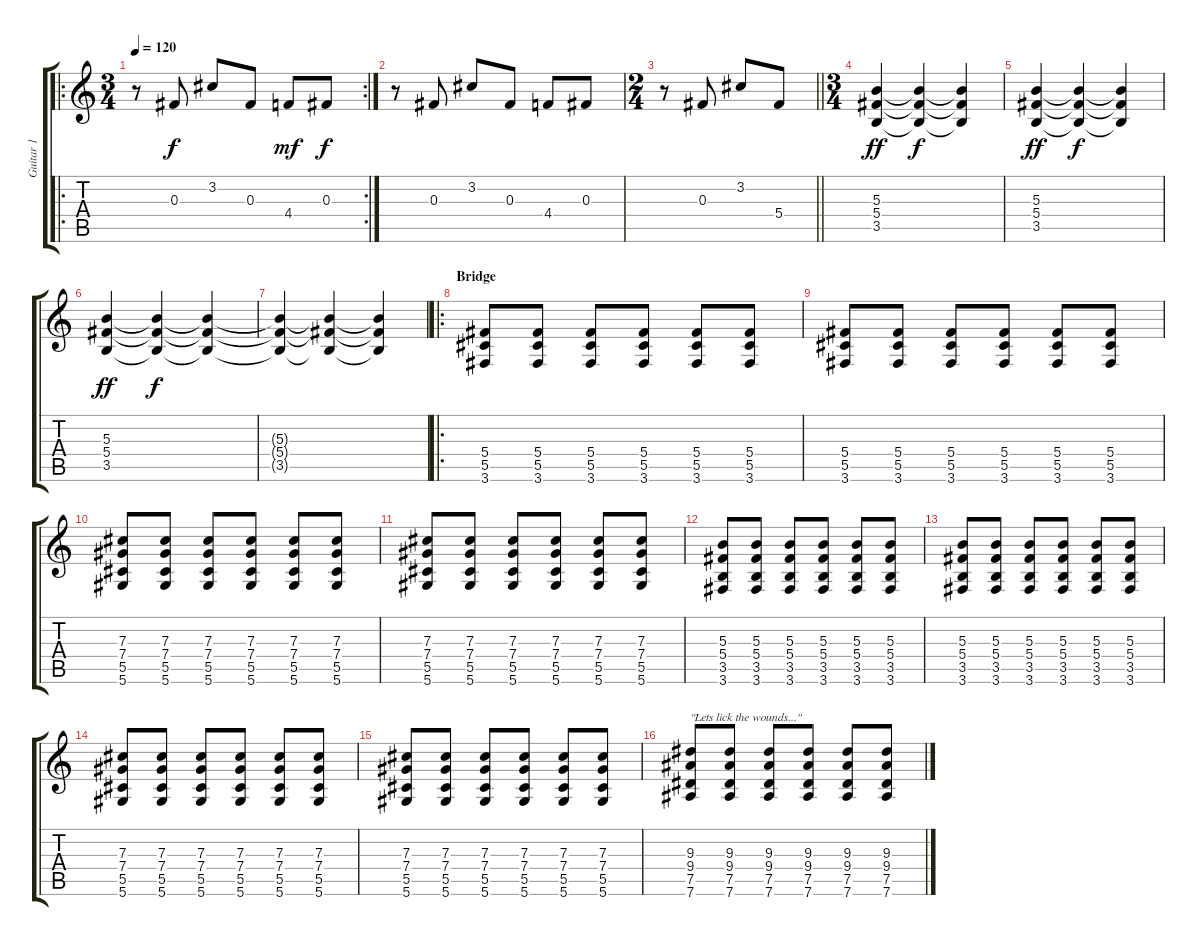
\track ("Guitar 1" "Guitar 1") {instrument overdrivenguitar}
\staff {score tabs}
\tuning (Eb4 Bb3 Gb3 Db3 Ab2 Eb2) {hide}
\ro
\rc 2
\ts (3 4)
\tempo 120
\clef g2
\ks c
r.8{dy f} 0.3.8 3.2.8 0.3.8 4.4.8{dy mf} 0.3.8{dy f} |
r.8 0.3.8 3.2.8 0.3.8 4.4.8 0.3.8 |
\ts (2 4)
\barLineRight lightlight
r.8 0.3.8 3.2.8 5.4.8 |
\ts (3 4)
(5.3 5.4 3.5).4{dy ff balance 8 instrument distortionguitar} (5.3{t} 5.4{t} 3.5{t}).4{dy f} (5.3{t} 5.4{t} 3.5{t}).4 |
(5.3 5.4 3.5).4{dy ff balance 8 instrument distortionguitar} (5.3{t} 5.4{t} 3.5{t}).4{dy f} (5.3{t} 5.4{t} 3.5{t}).4 |
(5.3 5.4 3.5).4{dy ff balance 8 instrument distortionguitar} (5.3{t} 5.4{t} 3.5{t}).4{dy f} (5.3{t} 5.4{t} 3.5{t}).4 |
(5.3{t} 5.4{t} 3.5{t}).4{balance 8 instrument distortionguitar} (5.3{t} 5.4{t} 3.5{t}).4 (5.3{t} 5.4{t} 3.5{t}).4 |
\ro
\section ("" "Bridge")
(5.4 5.5 3.6).8 (5.4 5.5 3.6).8 (5.4 5.5 3.6).8 (5.4 5.5 3.6).8 (5.4 5.5 3.6).8 (5.4 5.5 3.6).8 |
(5.4 5.5 3.6).8 (5.4 5.5 3.6).8 (5.4 5.5 3.6).8 (5.4 5.5 3.6).8 (5.4 5.5 3.6).8 (5.4 5.5 3.6).8 |
(7.3 7.4 5.5 5.6).8 (7.3 7.4 5.5 5.6).8 (7.3 7.4 5.5 5.6).8 (7.3 7.4 5.5 5.6).8 (7.3 7.4 5.5 5.6).8 (7.3 7.4 5.5 5.6).8 |
(7.3 7.4 5.5 5.6).8 (7.3 7.4 5.5 5.6).8 (7.3 7.4 5.5 5.6).8 (7.3 7.4 5.5 5.6).8 (7.3 7.4 5.5 5.6).8 (7.3 7.4 5.5 5.6).8 |
(5.3 5.4 3.5 3.6).8 (5.3 5.4 3.5 3.6).8 (5.3 5.4 3.5 3.6).8 (5.3 5.4 3.5 3.6).8 (5.3 5.4 3.5 3.6).8 (5.3 5.4 3.5 3.6).8 |
(5.3 5.4 3.5 3.6).8 (5.3 5.4 3.5 3.6).8 (5.3 5.4 3.5 3.6).8 (5.3 5.4 3.5 3.6).8 (5.3 5.4 3.5 3.6).8 (5.3 5.4 3.5 3.6).8 |
(7.3 7.4 5.5 5.6).8 (7.3 7.4 5.5 5.6).8 (7.3 7.4 5.5 5.6).8 (7.3 7.4 5.5 5.6).8 (7.3 7.4 5.5 5.6).8 (7.3 7.4 5.5 5.6).8 |
(7.3 7.4 5.5 5.6).8 (7.3 7.4 5.5 5.6).8 (7.3 7.4 5.5 5.6).8 (7.3 7.4 5.5 5.6).8 (7.3 7.4 5.5 5.6).8 (7.3 7.4 5.5 5.6).8 |
(9.3 9.4 7.5 7.6).8{txt "\"Lets lick the wounds...\""} (9.3 9.4 7.5 7.6).8 (9.3 9.4 7.5 7.6).8 (9.3 9.4 7.5 7.6).8 (9.3 9.4 7.5 7.6).8 (9.3 9.4 7.5 7.6).8
